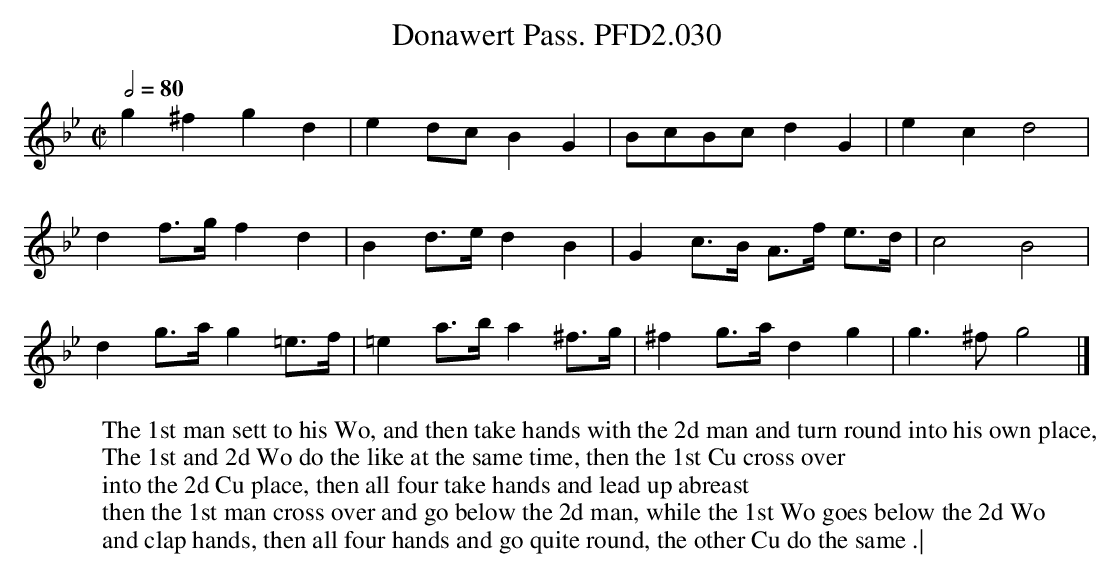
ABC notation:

X:1
T:Donawert Pass. PFD2.030
M:C|
L:1/8
Q:1/2=80
W:The 1st man sett to his Wo, and then take hands with the 2d man and turn round into his own place,
W:The 1st and 2d Wo do the like at the same time, then the 1st Cu cross over
W:into the 2d Cu place, then all four take hands and lead up abreast
W:then the 1st man cross over and go below the 2d man, while the 1st Wo goes below the 2d Wo
W:and clap hands, then all four hands and go quite round, the other Cu do the same .|
K:Gm
g2^f2 g2d2|e2dc B2G2|BcBc d2G2|e2c2 d4|
d2f>g f2d2|B2d>e d2B2|G2c>B A>f e>d|c4 B4|
d2g>a g2=e>f|=e2a>b a2^f>g|^f2g>a d2g2|g3^f g4|]
